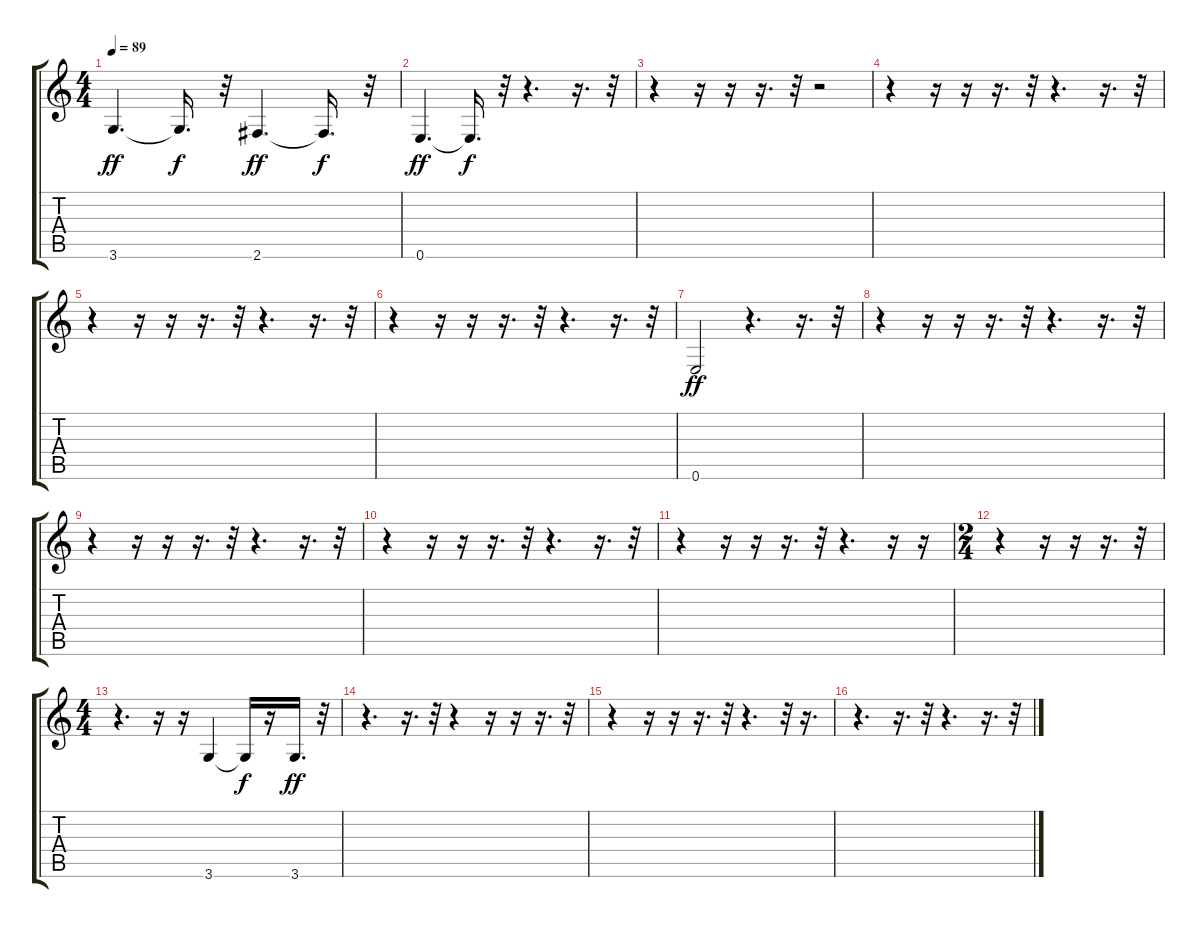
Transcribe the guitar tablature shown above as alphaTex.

\track "" {instrument electricbasspick}
\staff {score tabs}
\tuning (E4 B3 G3 D3 A2 E2) {hide}
\ts (4 4)
\tempo 89
\clef g2
\ks c
3.6.4{d dy ff} 3.6{t}.16{d dy f} r.32 2.6.4{d dy ff} 2.6{t}.16{d dy f} r.32 |
0.6.4{d dy ff} 0.6{t}.16{d dy f} r.32 r.4{d} r.16{d} r.32 |
r.4 r.16 r.16 r.16{d} r.32 r.2 |
r.4 r.16 r.16 r.16{d} r.32 r.4{d} r.16{d} r.32 |
r.4 r.16 r.16 r.16{d} r.32 r.4{d} r.16{d} r.32 |
r.4 r.16 r.16 r.16{d} r.32 r.4{d} r.16{d} r.32 |
0.6.2{dy ff} r.4{d} r.16{d} r.32 |
r.4 r.16 r.16 r.16{d} r.32 r.4{d} r.16{d} r.32 |
r.4 r.16 r.16 r.16{d} r.32 r.4{d} r.16{d} r.32 |
r.4 r.16 r.16 r.16{d} r.32 r.4{d} r.16{d} r.32 |
r.4 r.16 r.16 r.16{d} r.32 r.4{d} r.16 r.16 |
\ts (2 4)
r.4 r.16 r.16 r.16{d} r.32 |
\ts (4 4)
r.4{d} r.16 r.16 3.6.4 3.6{t}.16{dy f} r.16 3.6.16{d dy ff} r.32 |
r.4{d} r.16{d} r.32 r.4 r.16 r.16 r.16{d} r.32 |
r.4 r.16 r.16 r.16{d} r.32 r.4{d} r.32 r.16{d} |
r.4{d} r.16{d} r.32 r.4{d} r.16{d} r.32
